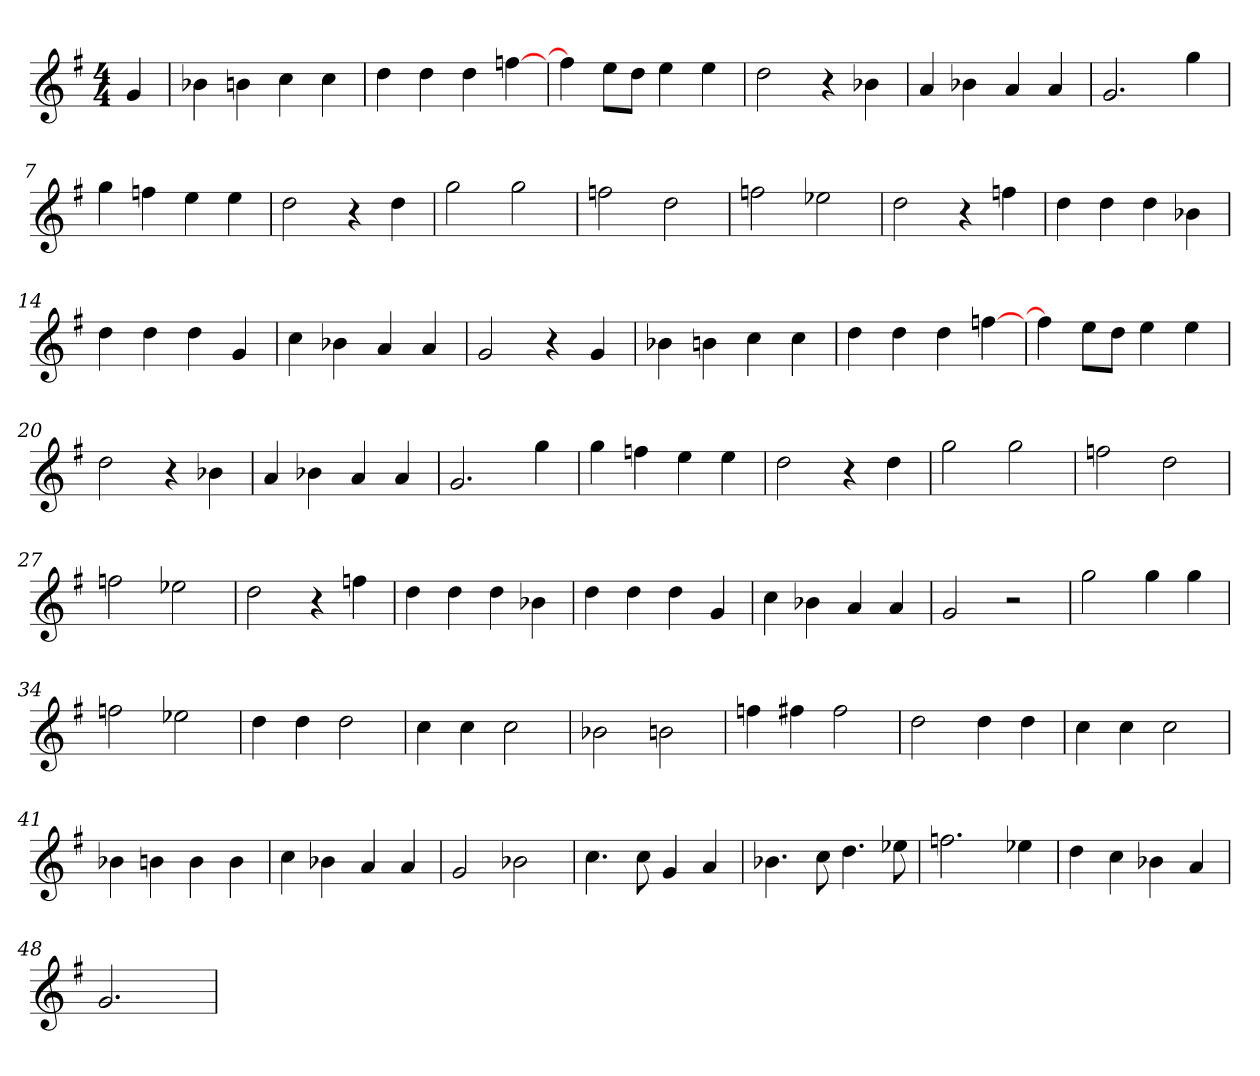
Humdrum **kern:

**kern
*part1
*staff1
*clefG2
*k[f#]
*G:
*M4/4
=
4g
=1
4b-X
4b
4cc
4cc
=2
4dd
4dd
4dd
[4ffn
=3
4ff#]
8ee\L
8dd\J
4ee
4ee
=4
2dd
4r
4b-X
=5
4a
4b-X
4a
4a
=6
2.g
4gg
=7
4gg
4ffn
4ee
4ee
=8
2dd
4r
4dd
=9
2gg
2gg
=10
2ffn
2dd
=11
2ffn
2ee-X
=12
2dd
4r
4ffn
=13
4dd
4dd
4dd
4b-X
=14
4dd
4dd
4dd
4g
=15
4cc
4b-X
4a
4a
=16
2g
4r
4g
=17
4b-X
4b
4cc
4cc
=18
4dd
4dd
4dd
[4ffn
=19
4ff#]
8ee\L
8dd\J
4ee
4ee
=20
2dd
4r
4b-X
=21
4a
4b-X
4a
4a
=22
2.g
4gg
=23
4gg
4ffn
4ee
4ee
=24
2dd
4r
4dd
=25
2gg
2gg
=26
2ffn
2dd
=27
2ffn
2ee-X
=28
2dd
4r
4ffn
=29
4dd
4dd
4dd
4b-X
=30
4dd
4dd
4dd
4g
=31
4cc
4b-X
4a
4a
=32
2g
2r
=33
2gg
4gg
4gg
=34
2ffn
2ee-X
=35
4dd
4dd
2dd
=36
4cc
4cc
2cc
=37
2b-X
2b
=38
4ffn
4ff#
2ff#
=39
2dd
4dd
4dd
=40
4cc
4cc
2cc
=41
4b-X
4b
4b
4b
=42
4cc
4b-X
4a
4a
=43
2g
2b-X
=44
4.cc
8cc
4g
4a
=45
4.b-X
8cc
4.dd
8ee-X
=46
2.ffn
4ee-X
=47
4dd
4cc
4b-X
4a
=48
2.g
4ryy
=
*-
